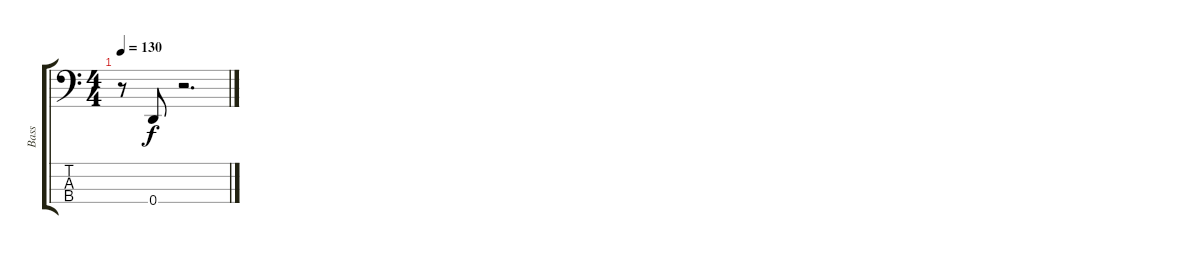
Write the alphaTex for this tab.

\track ("Bass" "Bass") {instrument electricbasspick}
\staff {score tabs}
\tuning (G2 D2 A1 D1) {hide}
\ts (4 4)
\tempo 130
\clef f4
\ks c
r.8{dy f} 0.4.8 r.2{d}
